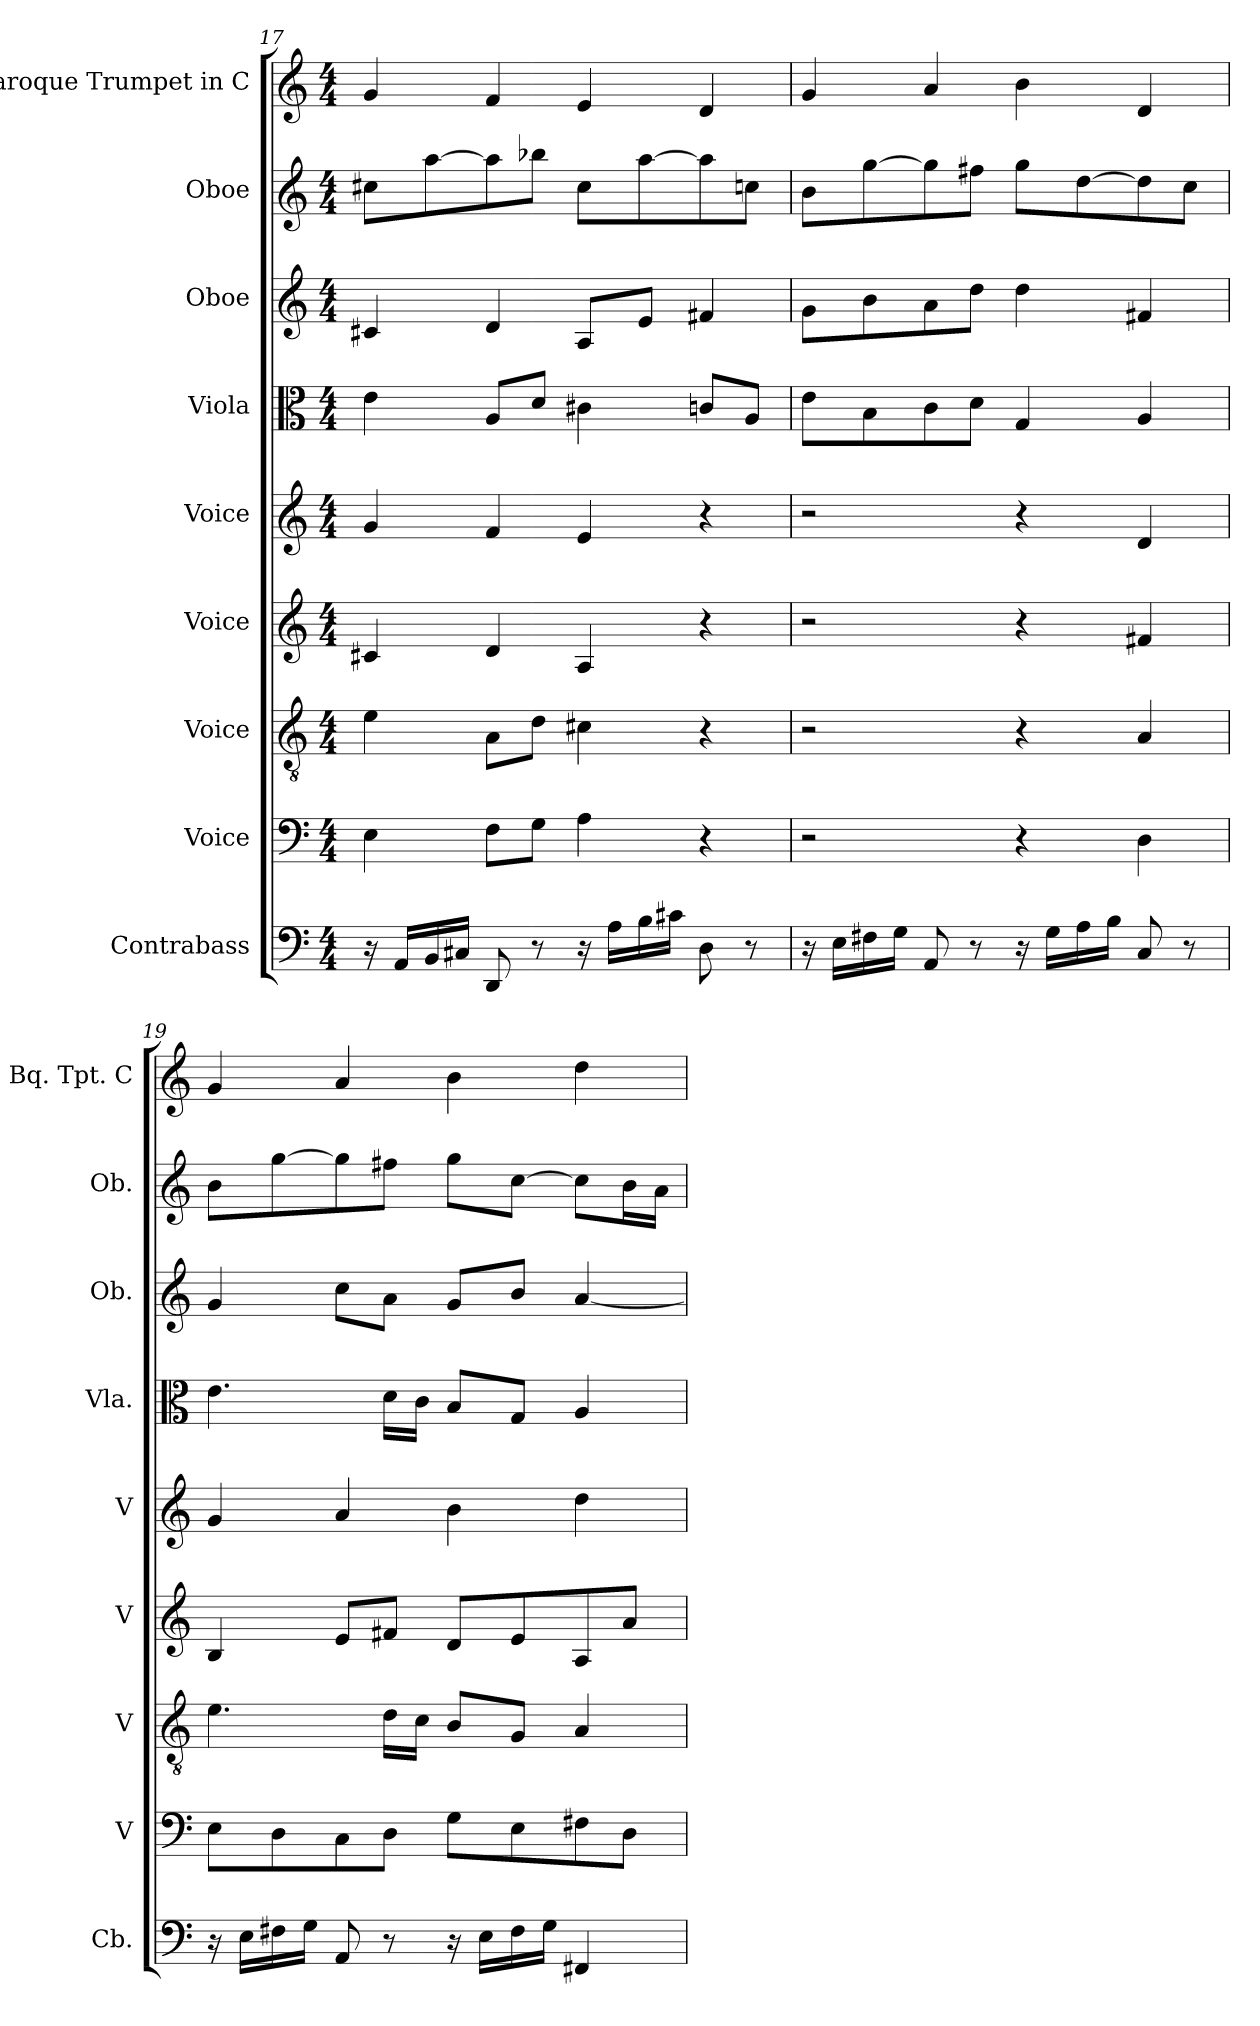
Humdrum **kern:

**kern	**kern	**kern	**kern	**kern	**kern	**kern	**kern	**kern
*part9	*part8	*part7	*part6	*part5	*part4	*part3	*part2	*part1
*staff9	*staff8	*staff7	*staff6	*staff5	*staff4	*staff3	*staff2	*staff1
*I"Contrabass	*I"Voice	*I"Voice	*I"Voice	*I"Voice	*I"Viola	*I"Oboe	*I"Oboe	*I"Baroque Trumpet in C
*I'Cb.	*I'V	*I'V	*I'V	*I'V	*I'Vla.	*I'Ob.	*I'Ob.	*I'Bq. Tpt. C
*clefF4	*clefF4	*clefGv2	*clefG2	*clefG2	*clefC3	*clefG2	*clefG2	*clefG2
*ITrd7c12	*	*	*	*	*	*	*	*
*k[]	*k[]	*k[]	*k[]	*k[]	*k[]	*k[]	*k[]	*k[]
*M4/4	*M4/4	*M4/4	*M4/4	*M4/4	*M4/4	*M4/4	*M4/4	*M4/4
=17	=17	=17	=17	=17	=17	=17	=17	=17
16r	4E\	4e\	4c#X/	4g/	4e\	4c#X/	8cc#X\L	4g/
16AAA/LL	.	.	.	.	.	.	.	.
16BBB/	.	.	.	.	.	.	[8aa\	.
16CC#X/JJ	.	.	.	.	.	.	.	.
8DDD/	8F\L	8A\L	4d/	4f/	8A/L	4d/	8aa\]	4f/
8r	8G\J	8d\J	.	.	8d/J	.	8bb-X\J	.
16r	4A\	4c#X\	4A/	4e/	4c#X\	8A/L	8cc#\L	4e/
16AA\LL	.	.	.	.	.	.	.	.
16BB\	.	.	.	.	.	8e/J	[8aa\	.
16C#X\JJ	.	.	.	.	.	.	.	.
8DD\	4r	4r	4r	4r	8cn/L	4f#X/	8aa\]	4d/
8r	.	.	.	.	8A/J	.	8ccn\J	.
!!LO:PB:g=z
=18	=18	=18	=18	=18	=18	=18	=18	=18
16r	2r	2r	2r	2r	8e\L	8g\L	8b\L	4g/
16EE\LL	.	.	.	.	.	.	.	.
16FF#X\	.	.	.	.	8B\	8b\	[8gg\	.
16GG\JJ	.	.	.	.	.	.	.	.
8AAA/	.	.	.	.	8c\	8a\	8gg\]	4a/
8r	.	.	.	.	8d\J	8dd\J	8ff#X\J	.
16r	4r	4r	4r	4r	4G/	4dd\	8gg\L	4b\
16GG\LL	.	.	.	.	.	.	.	.
16AA\	.	.	.	.	.	.	[8dd\	.
16BB\JJ	.	.	.	.	.	.	.	.
8CC/	4D\	4A/	4f#X/	4d/	4A/	4f#X/	8dd\]	4d/
8r	.	.	.	.	.	.	8cc\J	.
=19	=19	=19	=19	=19	=19	=19	=19	=19
16r	8E\L	4.e\	4B/	4g/	4.e\	4g/	8b\L	4g/
16EE\LL	.	.	.	.	.	.	.	.
16FF#X\	8D\	.	.	.	.	.	[8gg\	.
16GG\JJ	.	.	.	.	.	.	.	.
8AAA/	8C\	.	8e/L	4a/	.	8cc\L	8gg\]	4a/
8r	8D\J	16d\LL	8f#X/J	.	16d\LL	8a\J	8ff#X\J	.
.	.	16c\JJ	.	.	16c\JJ	.	.	.
16r	8G\L	8B/L	8d/L	4b\	8B/L	8g/L	8gg\L	4b\
16EE\LL	.	.	.	.	.	.	.	.
16FF#\	8E\	8G/J	8e/	.	8G/J	8b/J	[8cc\J	.
16GG\JJ	.	.	.	.	.	.	.	.
4FFF#X/	8F#X\	4A/	8A/	4dd\	4A/	[4a/	8cc\L]	4dd\
.	8D\J	.	8a/J	.	.	.	16b\L	.
.	.	.	.	.	.	.	16a\JJ	.
=	=	=	=	=	=	=	=	=
*-	*-	*-	*-	*-	*-	*-	*-	*-
